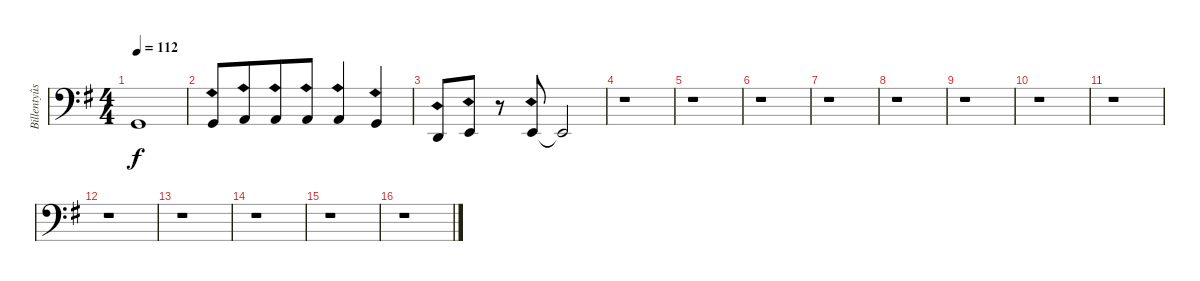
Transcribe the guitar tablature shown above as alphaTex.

\track ("Billentyûs 1 (Jon Lord)" "Billentyûs") {instrument stringensemble1}
\staff {score}
\tuning (C3 G2 D2 A1 E1 B0) {hide}
\ts (4 4)
\tempo 112
\clef f4
\ks g
0.2{t}.1{dy f} |
0.2{ph 12}.8 2.2{ph 12}.8{beam merge} 2.2{ph 12}.8 2.2{ph 12}.8 2.2{ph 12}.4 0.2{ph 12}.4 |
0.3{ph 12}.8 2.3{ph 12}.8 r.8 2.3{ph 12}.8 2.3{t}.2 |
r.1 |
r.1 |
r.1 |
r.1 |
r.1 |
r.1 |
r.1 |
r.1 |
r.1 |
r.1 |
r.1 |
r.1 |
r.1
